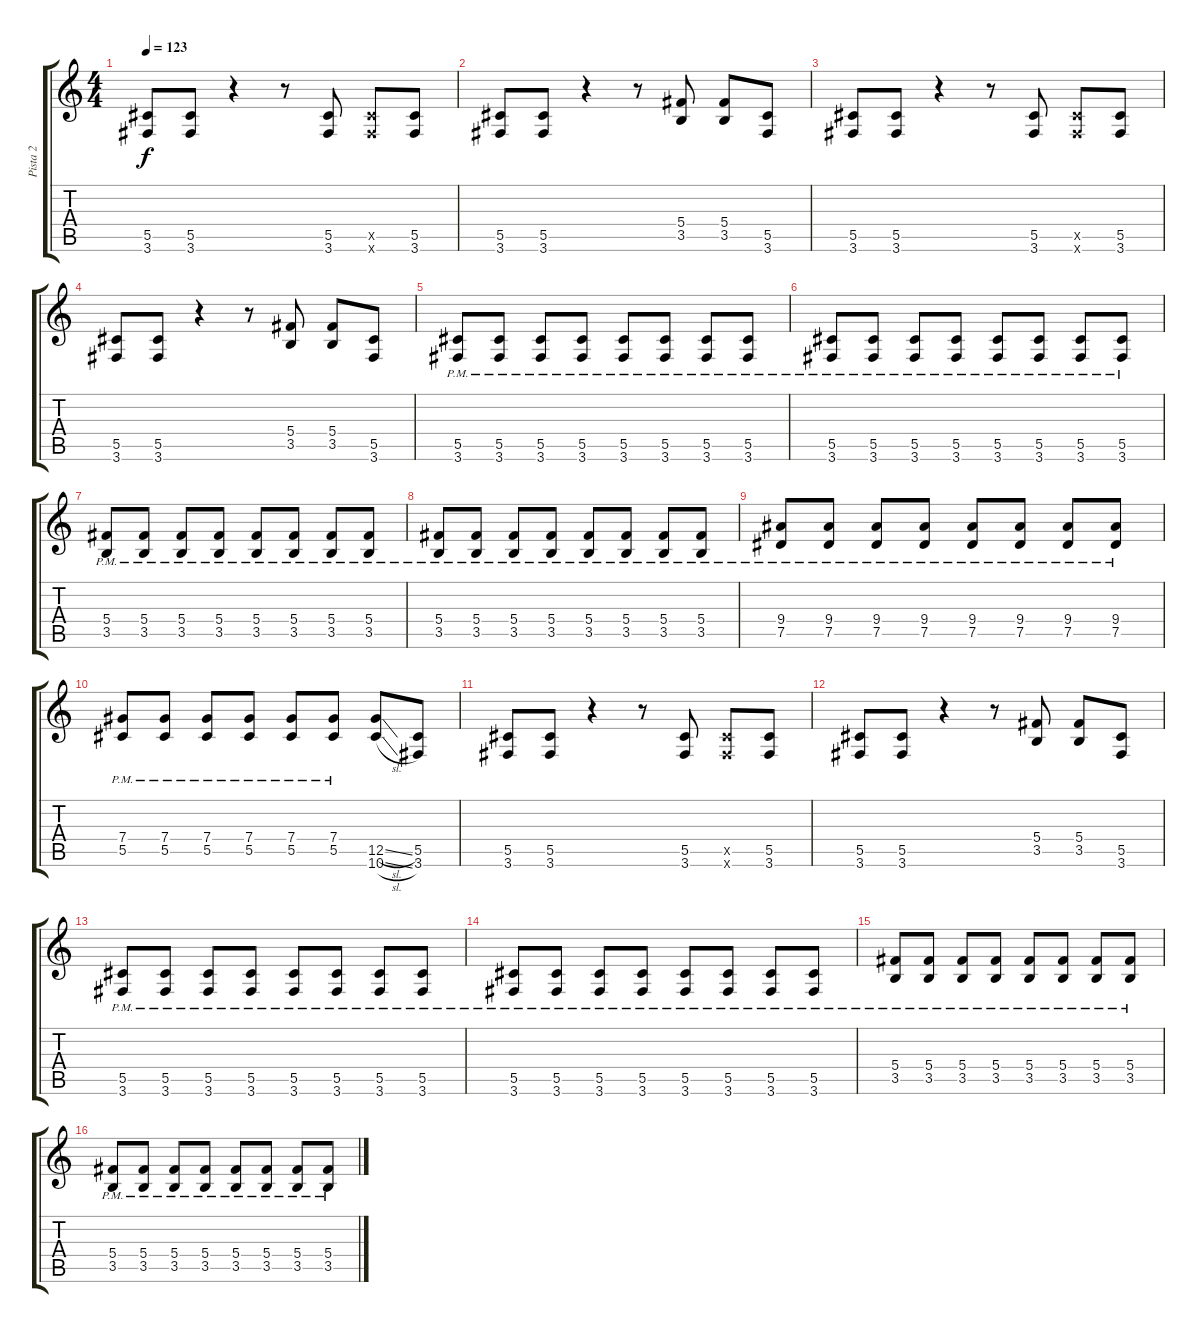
\track ("Pista 2" "Pista 2") {instrument distortionguitar}
\staff {score tabs}
\tuning (Eb4 Bb3 Gb3 Db3 Ab2 Eb2) {hide}
\ts (4 4)
\tempo 123
\clef g2
\ks c
(5.5 3.6).8{dy f instrument distortionguitar} (5.5 3.6).8 r.4 r.8 (5.5 3.6).8 (5.5{x} 3.6{x}).8 (5.5 3.6).8 |
(5.5 3.6).8 (5.5 3.6).8 r.4 r.8 (5.4 3.5).8 (5.4 3.5).8 (5.5 3.6).8 |
(5.5 3.6).8 (5.5 3.6).8 r.4 r.8 (5.5 3.6).8 (5.5{x} 3.6{x}).8 (5.5 3.6).8 |
(5.5 3.6).8 (5.5 3.6).8 r.4 r.8 (5.4 3.5).8 (5.4 3.5).8 (5.5 3.6).8 |
(5.5{pm} 3.6{pm}).8 (5.5{pm} 3.6{pm}).8 (5.5{pm} 3.6{pm}).8 (5.5{pm} 3.6{pm}).8 (5.5{pm} 3.6{pm}).8 (5.5{pm} 3.6{pm}).8 (5.5{pm} 3.6{pm}).8 (5.5{pm} 3.6{pm}).8 |
(5.5{pm} 3.6{pm}).8 (5.5{pm} 3.6{pm}).8 (5.5{pm} 3.6{pm}).8 (5.5{pm} 3.6{pm}).8 (5.5{pm} 3.6{pm}).8 (5.5{pm} 3.6{pm}).8 (5.5{pm} 3.6{pm}).8 (5.5{pm} 3.6{pm}).8 |
(5.4{pm} 3.5{pm}).8 (5.4{pm} 3.5{pm}).8 (5.4{pm} 3.5{pm}).8 (5.4{pm} 3.5{pm}).8 (5.4{pm} 3.5{pm}).8 (5.4{pm} 3.5{pm}).8 (5.4{pm} 3.5{pm}).8 (5.4{pm} 3.5{pm}).8 |
(5.4{pm} 3.5{pm}).8 (5.4{pm} 3.5{pm}).8 (5.4{pm} 3.5{pm}).8 (5.4{pm} 3.5{pm}).8 (5.4{pm} 3.5{pm}).8 (5.4{pm} 3.5{pm}).8 (5.4{pm} 3.5{pm}).8 (5.4{pm} 3.5{pm}).8 |
(9.4{pm} 7.5{pm}).8 (9.4{pm} 7.5{pm}).8 (9.4{pm} 7.5{pm}).8 (9.4{pm} 7.5{pm}).8 (9.4{pm} 7.5{pm}).8 (9.4{pm} 7.5{pm}).8 (9.4{pm} 7.5{pm}).8 (9.4{pm} 7.5{pm}).8 |
(7.4{pm} 5.5{pm}).8 (7.4{pm} 5.5{pm}).8 (7.4{pm} 5.5{pm}).8 (7.4{pm} 5.5{pm}).8 (7.4{pm} 5.5{pm}).8 (7.4{pm} 5.5{pm}).8 (12.5{sl} 10.6{sl}).8 (5.5 3.6).8 |
(5.5 3.6).8 (5.5 3.6).8 r.4 r.8 (5.5 3.6).8 (5.5{x} 3.6{x}).8 (5.5 3.6).8 |
(5.5 3.6).8 (5.5 3.6).8 r.4 r.8 (5.4 3.5).8 (5.4 3.5).8 (5.5 3.6).8 |
(5.5{pm} 3.6{pm}).8 (5.5{pm} 3.6{pm}).8 (5.5{pm} 3.6{pm}).8 (5.5{pm} 3.6{pm}).8 (5.5{pm} 3.6{pm}).8 (5.5{pm} 3.6{pm}).8 (5.5{pm} 3.6{pm}).8 (5.5{pm} 3.6{pm}).8 |
(5.5{pm} 3.6{pm}).8 (5.5{pm} 3.6{pm}).8 (5.5{pm} 3.6{pm}).8 (5.5{pm} 3.6{pm}).8 (5.5{pm} 3.6{pm}).8 (5.5{pm} 3.6{pm}).8 (5.5{pm} 3.6{pm}).8 (5.5{pm} 3.6{pm}).8 |
(5.4{pm} 3.5{pm}).8 (5.4{pm} 3.5{pm}).8 (5.4{pm} 3.5{pm}).8 (5.4{pm} 3.5{pm}).8 (5.4{pm} 3.5{pm}).8 (5.4{pm} 3.5{pm}).8 (5.4{pm} 3.5{pm}).8 (5.4{pm} 3.5{pm}).8 |
(5.4{pm} 3.5{pm}).8 (5.4{pm} 3.5{pm}).8 (5.4{pm} 3.5{pm}).8 (5.4{pm} 3.5{pm}).8 (5.4{pm} 3.5{pm}).8 (5.4{pm} 3.5{pm}).8 (5.4{pm} 3.5{pm}).8 (5.4{pm} 3.5{pm}).8
